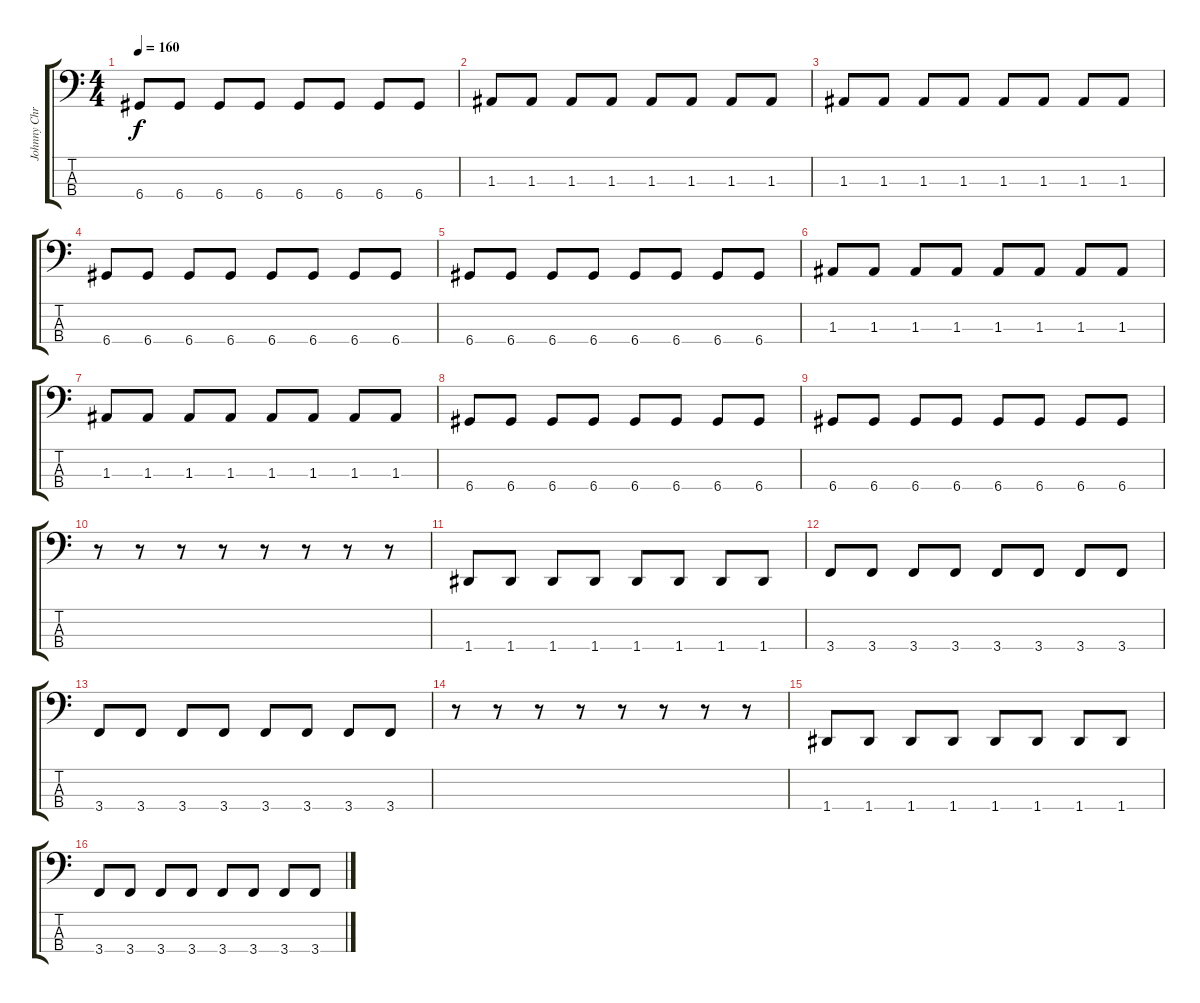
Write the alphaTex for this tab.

\track ("Johnny Christ" "Johnny Chr") {instrument electricbasspick}
\staff {score tabs}
\tuning (G2 D2 A1 D1) {hide}
\ts (4 4)
\tempo 160
\clef f4
\ks c
6.4.8{dy f} 6.4.8 6.4.8 6.4.8 6.4.8 6.4.8 6.4.8 6.4.8 |
1.3.8 1.3.8 1.3.8 1.3.8 1.3.8 1.3.8 1.3.8 1.3.8 |
1.3.8 1.3.8 1.3.8 1.3.8 1.3.8 1.3.8 1.3.8 1.3.8 |
6.4.8 6.4.8 6.4.8 6.4.8 6.4.8 6.4.8 6.4.8 6.4.8 |
6.4.8 6.4.8 6.4.8 6.4.8 6.4.8 6.4.8 6.4.8 6.4.8 |
1.3.8 1.3.8 1.3.8 1.3.8 1.3.8 1.3.8 1.3.8 1.3.8 |
1.3.8 1.3.8 1.3.8 1.3.8 1.3.8 1.3.8 1.3.8 1.3.8 |
6.4.8 6.4.8 6.4.8 6.4.8 6.4.8 6.4.8 6.4.8 6.4.8 |
6.4.8 6.4.8 6.4.8 6.4.8 6.4.8 6.4.8 6.4.8 6.4.8 |
r.8 r.8 r.8 r.8 r.8 r.8 r.8 r.8 |
1.4.8 1.4.8 1.4.8 1.4.8 1.4.8 1.4.8 1.4.8 1.4.8 |
3.4.8 3.4.8 3.4.8 3.4.8 3.4.8 3.4.8 3.4.8 3.4.8 |
3.4.8 3.4.8 3.4.8 3.4.8 3.4.8 3.4.8 3.4.8 3.4.8 |
r.8 r.8 r.8 r.8 r.8 r.8 r.8 r.8 |
1.4.8 1.4.8 1.4.8 1.4.8 1.4.8 1.4.8 1.4.8 1.4.8 |
3.4.8 3.4.8 3.4.8 3.4.8 3.4.8 3.4.8 3.4.8 3.4.8
